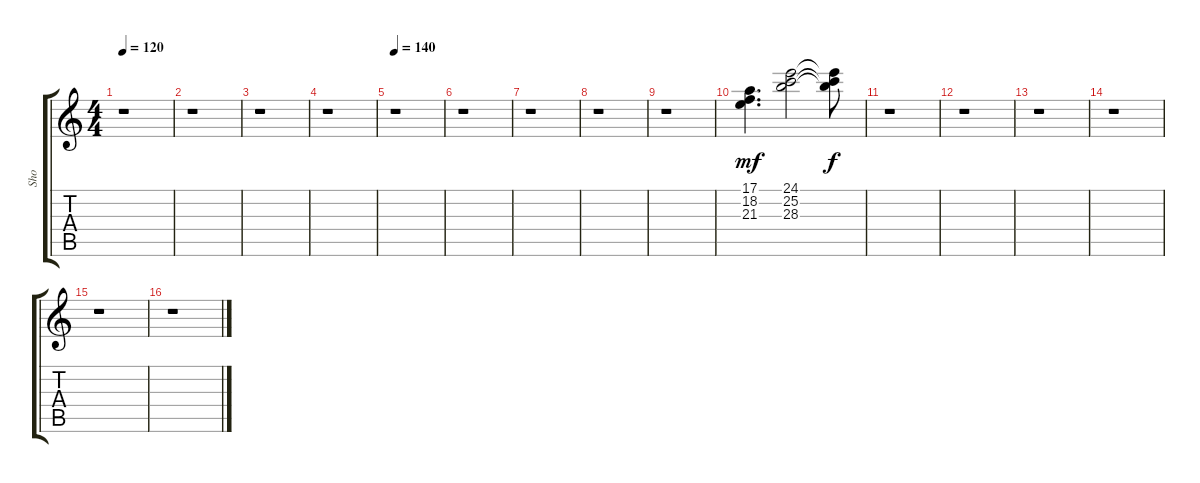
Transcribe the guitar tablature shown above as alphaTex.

\track ("Sho                                 " "Sho       ") {instrument shamisen}
\staff {score tabs}
\tuning (E4 B3 G3 D3 A2 E2) {hide}
\ts (4 4)
\tempo 120
\clef g2
\ks c
r.1{dy mf instrument shamisen} |
r.1 |
r.1 |
r.1 |
\tempo 140
r.1 |
r.1 |
r.1 |
r.1 |
r.1 |
(17.1 18.2 21.3).4{d balance 14} (24.1 25.2 28.3).2{balance 2} (24.1{t} 25.2{t} 28.3{t}).8{dy f} |
r.1 |
r.1 |
r.1 |
r.1 |
r.1 |
r.1
